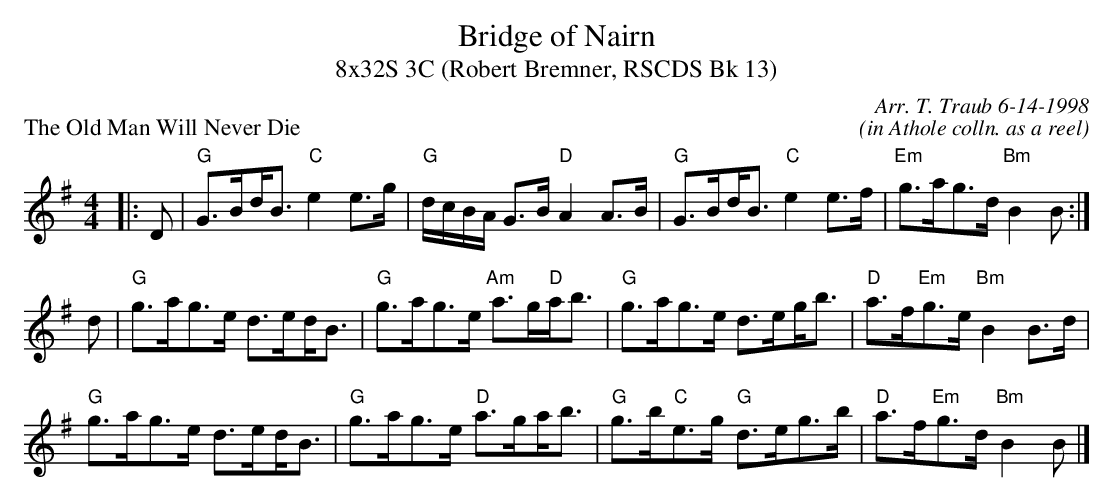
X:1
T: Bridge of Nairn
T: 8x32S 3C (Robert Bremner, RSCDS Bk 13)
P: The Old Man Will Never Die
C: Arr. T. Traub 6-14-1998
C: (in Athole colln. as a reel)
K: G
M: 4/4
L: 1/8
|: D|"G"G>B!beambr1!d<B "C"e2 e>g|"G"d/c/B/A/ G>B "D"A2 A>B|"G"G>B!beambr1!d<B "C"e2 e>f|"Em"g>ag>d "Bm"B2 B :|
d|"G"g>ag>e d>e!beambr1!d<B|"G"g>ag>e "Am"a>g"D"a<b|"G"g>ag>e d>e!beambr1!g<b|"D"a>f"Em"g>e "Bm"B2 B>d|
"G"g>ag>e d>e!beambr1!d<B|"G"g>ag>e "D"a>g!beambr1!a<b|"G"g>b"C"e>g "G"d>eg>b|"D"a>f"Em"g>d "Bm"B2 B |]
